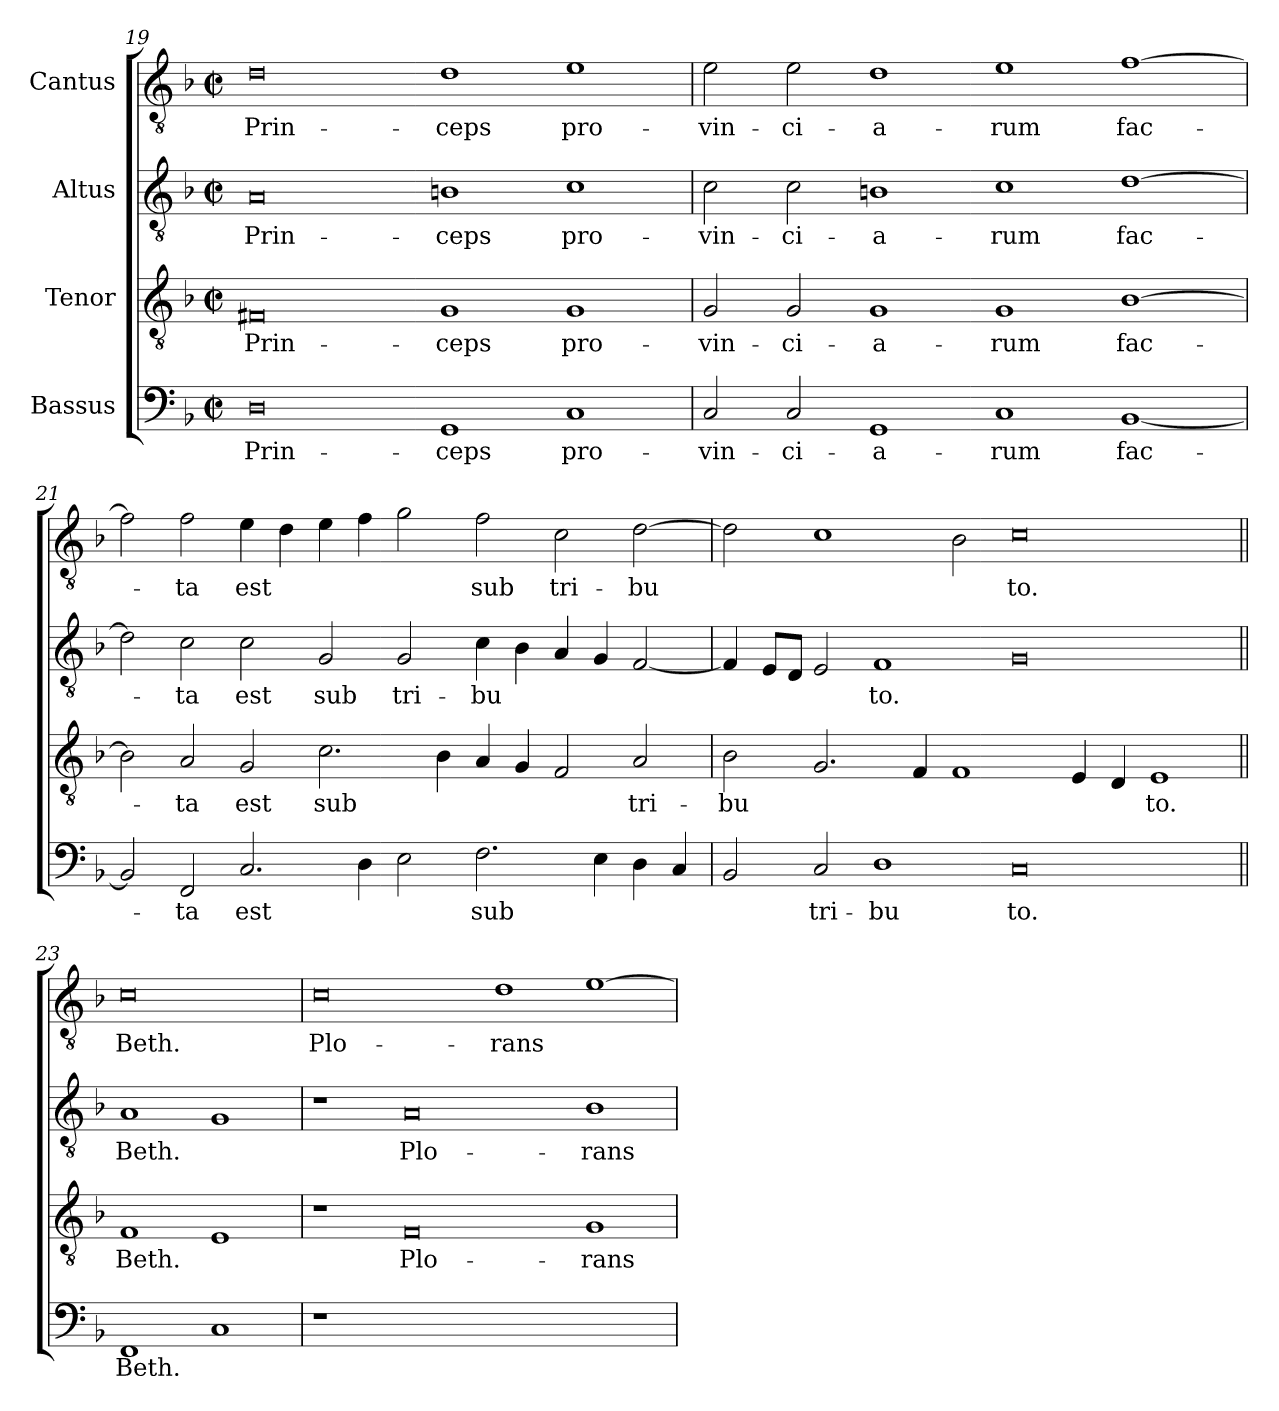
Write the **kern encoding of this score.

**kern	**text	**kern	**text	**kern	**text	**kern	**text
*part4	*part4	*part3	*part3	*part2	*part2	*part1	*part1
*staff4	*staff4	*staff3	*staff3	*staff2	*staff2	*staff1	*staff1
*I"Bassus	*	*I"Tenor	*	*I"Altus	*	*I"Cantus	*
*clefF4	*	*clefGv2	*	*clefGv2	*	*clefGv2	*
*k[b-]	*	*k[b-]	*	*k[b-]	*	*k[b-]	*
*F:	*	*F:	*	*F:	*	*F:	*
*M2/2	*	*M2/2	*	*M2/2	*	*M2/2	*
*met(c|)	*	*met(c|)	*	*met(c|)	*	*met(c|)	*
=19	=19	=19	=19	=19	=19	=19	=19
!	!LO:LY:b	!	!LO:LY:b	!	!LO:LY:b	!	!LO:LY:b
0D	Prin-	0F#X	Prin-	0A	Prin-	0d	Prin-
!	!LO:LY:b	!	!LO:LY:b	!	!LO:LY:b	!	!LO:LY:b
1GG	-ceps	1G	-ceps	1Bn	-ceps	1d	-ceps
!	!LO:LY:b	!	!LO:LY:b	!	!LO:LY:b	!	!LO:LY:b
1C	pro-	1G	pro-	1c	pro-	1e	pro-
=20	=20	=20	=20	=20	=20	=20	=20
!	!LO:LY:b	!	!LO:LY:b	!	!LO:LY:b	!	!LO:LY:b
2C/	-vin-	2G/	-vin-	2c\	-vin-	2e\	-vin-
!	!LO:LY:b	!	!LO:LY:b	!	!LO:LY:b	!	!LO:LY:b
2C/	-ci-	2G/	-ci-	2c\	-ci-	2e\	-ci-
!	!LO:LY:b	!	!LO:LY:b	!	!LO:LY:b	!	!LO:LY:b
1GG	-a-	1G	-a-	1Bn	-a-	1d	-a-
!	!LO:LY:b	!	!LO:LY:b	!	!LO:LY:b	!	!LO:LY:b
1C	-rum	1G	-rum	1c	-rum	1e	-rum
!	!LO:LY:b	!	!LO:LY:b	!	!LO:LY:b	!	!LO:LY:b
[1BB-	fac-	[1B-	fac-	[1d	fac-	[1f	fac-
!!LO:LB:g=z
=21	=21	=21	=21	=21	=21	=21	=21
2BB-/]	.	2B-\]	.	2d\]	.	2f\]	.
!	!LO:LY:b	!	!LO:LY:b	!	!LO:LY:b	!	!LO:LY:b
2FF/	-ta	2A/	-ta	2c\	-ta	2f\	-ta
!	!LO:LY:b	!	!LO:LY:b	!	!LO:LY:b	!	!LO:LY:b
2.C/	est	2G/	est	2c\	est	4e\	est
.	.	.	.	.	.	4d\	.
!	!	!	!LO:LY:b	!	!LO:LY:b	!	!
.	.	2.c\	sub	2G/	sub	4e\	.
4D\	.	.	.	.	.	4f\	.
!	!	!	!	!	!LO:LY:b	!	!
2E\	.	.	.	2G/	tri-	2g\	.
.	.	4B-\	.	.	.	.	.
!	!LO:LY:b	!	!	!	!LO:LY:b	!	!LO:LY:b
2.F\	sub	4A/	.	4c\	-bu	2f\	sub
.	.	4G/	.	4B-\	.	.	.
!	!	!	!	!	!	!	!LO:LY:b
.	.	2F/	.	4A/	.	2c\	tri-
4E\	.	.	.	4G/	.	.	.
!	!	!	!LO:LY:b	!	!	!	!LO:LY:b
4D\	.	2A/	tri-	[2F/	.	[2d\	-bu
4C/	.	.	.	.	.	.	.
=22	=22	=22	=22	=22	=22	=22	=22
!	!	!	!LO:LY:b	!	!	!	!
2BB-/	.	2B-\	-bu	4F/]	.	2d\]	.
.	.	.	.	8E/L	.	.	.
.	.	.	.	8D/J	.	.	.
!	!LO:LY:b	!	!	!	!	!	!
2C/	tri-	2.G/	.	2E/	.	1c	.
!	!LO:LY:b	!	!	!	!LO:LY:b	!	!
1D	-bu	.	.	1F	to.	.	.
.	.	4F/	.	.	.	.	.
.	.	1F	.	.	.	2B-\	.
!	!LO:LY:b	!	!	!	!	!	!LO:LY:b
0C	to.	.	.	0G	.	0c	to.
.	.	4E/	.	.	.	.	.
.	.	4D/	.	.	.	.	.
!	!	!	!LO:LY:b	!	!	!	!
.	.	1E	to.	.	.	.	.
=23||	=23||	=23||	=23||	=23||	=23||	=23||	=23||
!	!LO:LY:b	!	!LO:LY:b	!	!LO:LY:b	!	!LO:LY:b
1FF	Beth.	1F	Beth.	1A	Beth.	0c	Beth.
1C	.	1E	.	1G	.	.	.
=24	=24	=24	=24	=24	=24	=24	=24
!	!	!	!	!	!	!	!LO:LY:b
1r	.	1r	.	1r	.	0c	Plo-
!	!	!	!LO:LY:b	!	!LO:LY:b	!	!
0.ryy	.	0F	Plo-	0A	Plo-	.	.
!	!	!	!	!	!	!	!LO:LY:b
.	.	.	.	.	.	1d	-rans
!	!	!	!LO:LY:b	!	!LO:LY:b	!	!
.	.	1G	-rans	1B-	-rans	[1e	.
=	=	=	=	=	=	=	=
*-	*-	*-	*-	*-	*-	*-	*-
